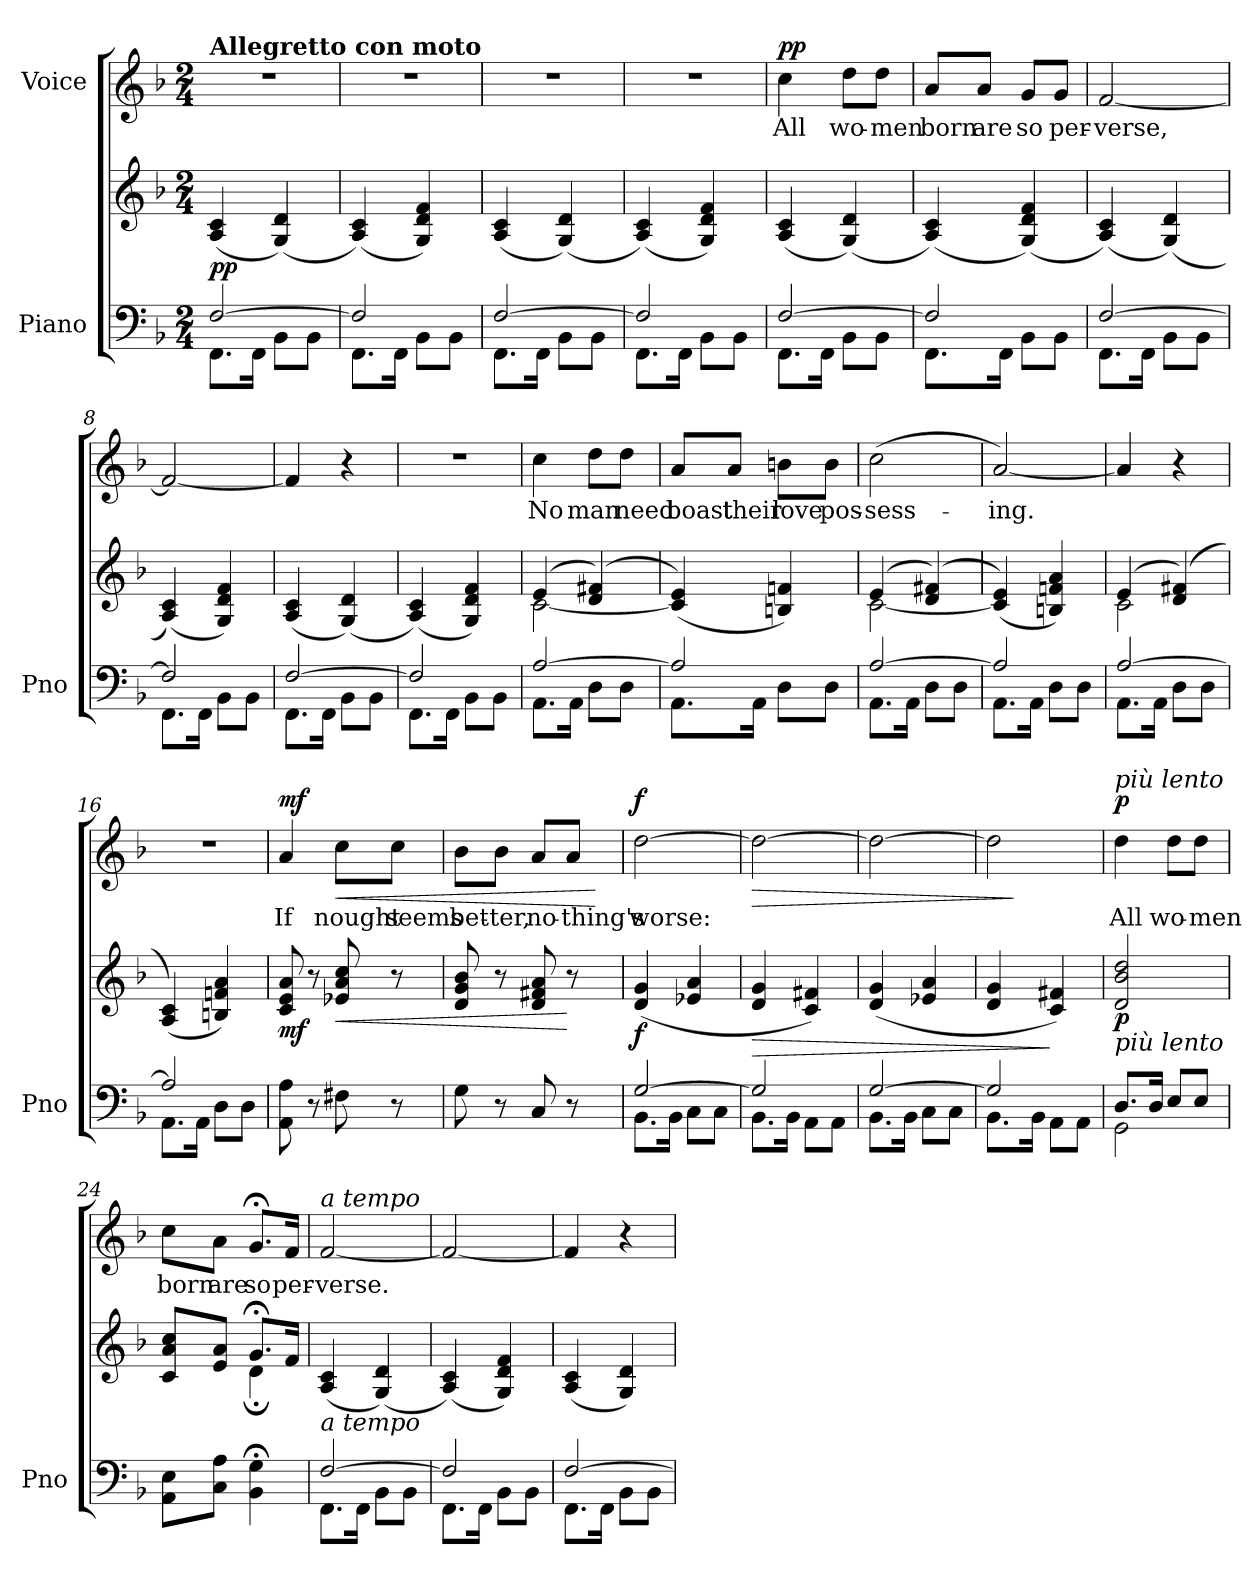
**kern	**kern	**dynam	**kern	**text	**dynam
*part2	*part2	*part2	*part1	*part1	*part1
*staff3	*staff2	*staff2/3	*staff1	*staff1	*staff1
*I"Piano	*	*	*I"Voice	*	*
*I'Pno	*	*	*	*	*
*clefF4	*clefG2	*	*clefG2	*	*
*k[b-]	*k[b-]	*	*k[b-]	*	*
*M2/4	*M2/4	*	*M2/4	*	*
=1	=1	=1	=1	=1	=1
*^	*	*	*	*	*
!	!	!	!	!LO:TX:a:B:t=Allegretto con moto	!	!
!	!	!	!LO:DY:b	!	!	!
[2F/	8.FF\L	(4A/ 4c/	pp	2r	.	.
.	16FF\Jk	.	.	.	.	.
.	8BB-\L	(4G/ 4d/)	.	.	.	.
.	8BB-\J	.	.	.	.	.
=2	=2	=2	=2	=2	=2	=2
2F/]	8.FF\L	(4A/ 4c/)	.	2r	.	.
.	16FF\Jk	.	.	.	.	.
.	8BB-\L	4G/ 4d/ 4f/)	.	.	.	.
.	8BB-\J	.	.	.	.	.
=3	=3	=3	=3	=3	=3	=3
[2F/	8.FF\L	(4A/ 4c/	.	2r	.	.
.	16FF\Jk	.	.	.	.	.
.	8BB-\L	(4G/ 4d/)	.	.	.	.
.	8BB-\J	.	.	.	.	.
=4	=4	=4	=4	=4	=4	=4
2F/]	8.FF\L	(4A/ 4c/)	.	2r	.	.
.	16FF\Jk	.	.	.	.	.
.	8BB-\L	4G/ 4d/ 4f/)	.	.	.	.
.	8BB-\J	.	.	.	.	.
=5	=5	=5	=5	=5	=5	=5
!	!	!	!	!	!LO:LY:b	!LO:DY:a
[2F/	8.FF\L	(4A/ 4c/	.	4cc\	All	pp
.	16FF\Jk	.	.	.	.	.
!	!	!	!	!	!LO:LY:b	!
.	8BB-\L	(4G/ 4d/)	.	8dd\L	wo-	.
!	!	!	!	!	!LO:LY:b	!
.	8BB-\J	.	.	8dd\J	-men	.
!!LO:LB:g=z
=6	=6	=6	=6	=6	=6	=6
!	!	!	!	!	!LO:LY:b	!
2F/]	8.FF\L	(4A/ 4c/)	.	8a/L	born	.
!	!	!	!	!	!LO:LY:b	!
.	.	.	.	8a/J	are	.
.	16FF\Jk	.	.	.	.	.
!	!	!	!	!	!LO:LY:b	!
.	8BB-\L	(4G/ 4d/ 4f/)	.	8g/L	so	.
!	!	!	!	!	!LO:LY:b	!
.	8BB-\J	.	.	8g/J	per-	.
=7	=7	=7	=7	=7	=7	=7
!	!	!	!	!	!LO:LY:b	!
[2F/	8.FF\L	(4A/ 4c/)	.	[2f/	-verse,	.
.	16FF\Jk	.	.	.	.	.
.	8BB-\L	(4G/ 4d/)	.	.	.	.
.	8BB-\J	.	.	.	.	.
=8	=8	=8	=8	=8	=8	=8
2F/]	8.FF\L	(4A/ 4c/)	.	2f/_	.	.
.	16FF\Jk	.	.	.	.	.
.	8BB-\L	4G/ 4d/ 4f/)	.	.	.	.
.	8BB-\J	.	.	.	.	.
=9	=9	=9	=9	=9	=9	=9
[2F/	8.FF\L	(4A/ 4c/	.	4f/]	.	.
.	16FF\Jk	.	.	.	.	.
.	8BB-\L	(4G/ 4d/)	.	4r	.	.
.	8BB-\J	.	.	.	.	.
=10	=10	=10	=10	=10	=10	=10
2F/]	8.FF\L	(4A/ 4c/)	.	2r	.	.
.	16FF\Jk	.	.	.	.	.
.	8BB-\L	4G/ 4d/ 4f/)	.	.	.	.
.	8BB-\J	.	.	.	.	.
!!LO:LB:g=z
=11	=11	=11	=11	=11	=11	=11
*	*	*^	*	*	*	*
!	!	!	!	!	!	!LO:LY:b	!
[2A/	8.AA\L	(4e/	[2c\	.	4cc\	No	.
.	16AA\Jk	.	.	.	.	.	.
!	!	!	!	!	!	!LO:LY:b	!
.	8D\L	(4d/ 4f#X/)	.	.	8dd\L	man	.
!	!	!	!	!	!	!LO:LY:b	!
.	8D\J	.	.	.	8dd\J	need	.
*	*	*v	*v	*	*	*	*
=12	=12	=12	=12	=12	=12	=12
!	!	!	!	!	!LO:LY:b	!
2A/]	8.AA\L	(>4c/] 4e/)	.	8a/L	boast	.
!	!	!	!	!	!LO:LY:b	!
.	.	.	.	8a/J	their	.
.	16AA\Jk	.	.	.	.	.
!	!	!	!	!	!LO:LY:b	!
.	8D\L	4Bn/ 4fn/)	.	8bn\L	love	.
!	!	!	!	!	!LO:LY:b	!
.	8D\J	.	.	8b\J	pos-	.
=13	=13	=13	=13	=13	=13	=13
*	*	*^	*	*	*	*
!	!	!	!	!	!	!LO:LY:b	!
[2A/	8.AA\L	(4e/	[2c\	.	(2cc\	-sess-	.
.	16AA\Jk	.	.	.	.	.	.
.	8D\L	(4d/ 4f#X/)	.	.	.	.	.
.	8D\J	.	.	.	.	.	.
*	*	*v	*v	*	*	*	*
=14	=14	=14	=14	=14	=14	=14
!	!	!	!	!	!LO:LY:b	!
2A/]	8.AA\L	(>4c/] 4e/)	.	[2a/)	-ing.	.
.	16AA\Jk	.	.	.	.	.
.	8D\L	4Bn/ 4fn/ 4a/)	.	.	.	.
.	8D\J	.	.	.	.	.
=15	=15	=15	=15	=15	=15	=15
*	*	*^	*	*	*	*
[2A/	8.AA\L	(4e/	2c\	.	4a/]	.	.
.	16AA\Jk	.	.	.	.	.	.
.	8D\L	(4d/ 4f#X/)	.	.	4r	.	.
.	8D\J	.	.	.	.	.	.
*	*	*v	*v	*	*	*	*
!!LO:PB:g=z
=16	=16	=16	=16	=16	=16	=16
2A/]	8.AA\L	(4A/ 4c/)	.	2r	.	.
.	16AA\Jk	.	.	.	.	.
.	8D\L	4Bn/ 4fn/ 4a/)	.	.	.	.
.	8D\J	.	.	.	.	.
=17	=17	=17	=17	=17	=17	=17
!	!	!	!LO:DY:b	!	!LO:LY:b	!LO:DY:a
*v	*v	*	*	*	*	*
8AA\ 8A\	8c/ 8e/ 8a/	mf	4a/	If	mf
8r	8r	.	.	.	.
!	!	!LO:HP:b	!	!LO:LY:b	!LO:HP:b
8F#X\	8e-X/ 8a/ 8cc/	<	8cc\L	nought	<
!	!	!	!	!LO:LY:b	!
8r	8r	.	8cc\J	seems	.
=18	=18	=18	=18	=18	=18
!	!	!	!	!LO:LY:b	!
8G\	8d/ 8g/ 8b-/	.	8b-\L	bet-	.
!	!	!	!	!LO:LY:b	!
8r	8r	.	8b-\J	-ter,	.
!	!	!	!	!LO:LY:b	!
8C/	8d/ 8f#X/ 8a/	.	8a/L	no-	.
!	!	!	!	!LO:LY:b	!
8r	8r	[	8a/J	-thing's	.
.	.	.	.	.	[
=19	=19	=19	=19	=19	=19
*^	*	*	*	*	*
!	!	!	!LO:DY:b	!	!LO:LY:b	!LO:DY:a
[2G/	8.BB-\L	(<4d/ 4g/	f	[2dd\	worse:	f
.	16BB-\Jk	.	.	.	.	.
.	8C\L	4e-X/ 4a/	.	.	.	.
.	8C\J	.	.	.	.	.
=20	=20	=20	=20	=20	=20	=20
!	!	!	!LO:HP:b	!	!	!LO:HP:b
2G/]	8.BB-\L	4d/ 4g/	>	2dd\_	.	>
.	16BB-\Jk	.	.	.	.	.
.	8AA\L	4c/ 4f#X/)	.	.	.	.
.	8AA\J	.	.	.	.	.
!!LO:LB:g=z
=21	=21	=21	=21	=21	=21	=21
[2G/	8.BB-\L	(4d/ 4g/	.	2dd\_	.	.
.	16BB-\Jk	.	.	.	.	.
.	8C\L	4e-X/ 4a/	.	.	.	.
.	8C\J	.	.	.	.	.
=22	=22	=22	=22	=22	=22	=22
*	*	*	*	*^	*	*
2G/]	8.BB-\L	4d/ 4g/	.	2dd\]	8ryy	.	.
.	.	.	.	.	4.ryy	.	]
.	16BB-\Jk	.	.	.	.	.	.
.	8AA\L	4c/ 4f#X/)	]	.	.	.	.
.	8AA\J	.	.	.	.	.	.
*	*	*	*	*v	*v	*	*
=23	=23	=23	=23	=23	=23	=23
!	!	!	!	!LO:TX:a:i:t=più lento	!	!
!	!	!LO:TX:b:i:t=più lento	!	!	!	!
!	!	!	!LO:DY:b	!	!LO:LY:b	!LO:DY:a
8.D/L	2GG\	2d/ 2b-/ 2dd/	p	4dd\	All	p
16D/Jk	.	.	.	.	.	.
!	!	!	!	!	!LO:LY:b	!
8E/L	.	.	.	8dd\L	wo-	.
!	!	!	!	!	!LO:LY:b	!
8E/J	.	.	.	8dd\J	-men	.
*v	*v	*	*	*	*	*
=24	=24	=24	=24	=24	=24
*	*^	*	*	*	*
!	!	!	!	!	!LO:LY:b	!
8AA\ 8E\L	8c/ 8a/ 8cc/L	4ryy	.	8cc\L	born	.
!	!	!	!	!	!LO:LY:b	!
8C\ 8A\J	8e/ 8a/J	.	.	8a\J	are	.
!	!	!	!	!	!LO:LY:b	!
4BB-\;< 4G\;<	8.g;</L	4d;\	.	8.g;</L	so	.
!	!	!	!	!	!LO:LY:b	!
.	16f/Jk	.	.	16f/Jk	per-	.
*	*v	*v	*	*	*	*
=25	=25	=25	=25	=25	=25
*^	*	*	*	*	*
!	!	!	!	!LO:TX:a:i:t=a tempo	!	!
!	!	!LO:TX:b:i:t=a tempo	!	!	!	!
!	!	!	!	!	!LO:LY:b	!
[2F/	8.FF\L	(4A/ 4c/	.	[2f/	-verse.	.
.	16FF\Jk	.	.	.	.	.
.	8BB-\L	(4G/ 4d/)	.	.	.	.
.	8BB-\J	.	.	.	.	.
!!LO:LB:g=z
=26	=26	=26	=26	=26	=26	=26
2F/]	8.FF\L	(4A/ 4c/)	.	2f/_	.	.
.	16FF\Jk	.	.	.	.	.
.	8BB-\L	4G/ 4d/ 4f/)	.	.	.	.
.	8BB-\J	.	.	.	.	.
=27	=27	=27	=27	=27	=27	=27
[2F/	8.FF\L	(4A/ 4c/	.	4f/]	.	.
.	16FF\Jk	.	.	.	.	.
.	8BB-\L	4G/ 4d/)	.	4r	.	.
.	8BB-\J	.	.	.	.	.
*v	*v	*	*	*	*	*
=	=	=	=	=	=
*-	*-	*-	*-	*-	*-
